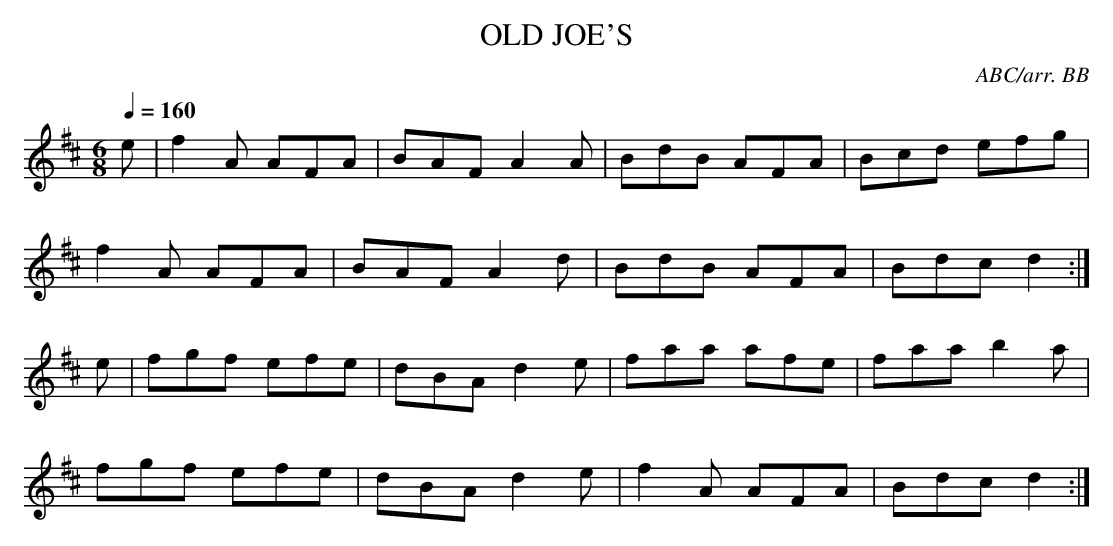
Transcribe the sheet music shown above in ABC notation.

X:1
T:OLD JOE'S
C:ABC/arr. BB
M:6/8
Q:1/4=160
L:1/8
K:D
e|f2A AFA|BAF A2A|BdB AFA|Bcd efg|
f2A AFA|BAF A2d|BdB AFA|Bdc d2 :|
e|fgf efe|dBA d2e|faa afe|faa b2a|
fgf efe|dBA d2e|f2A AFA|Bdc d2 :|
